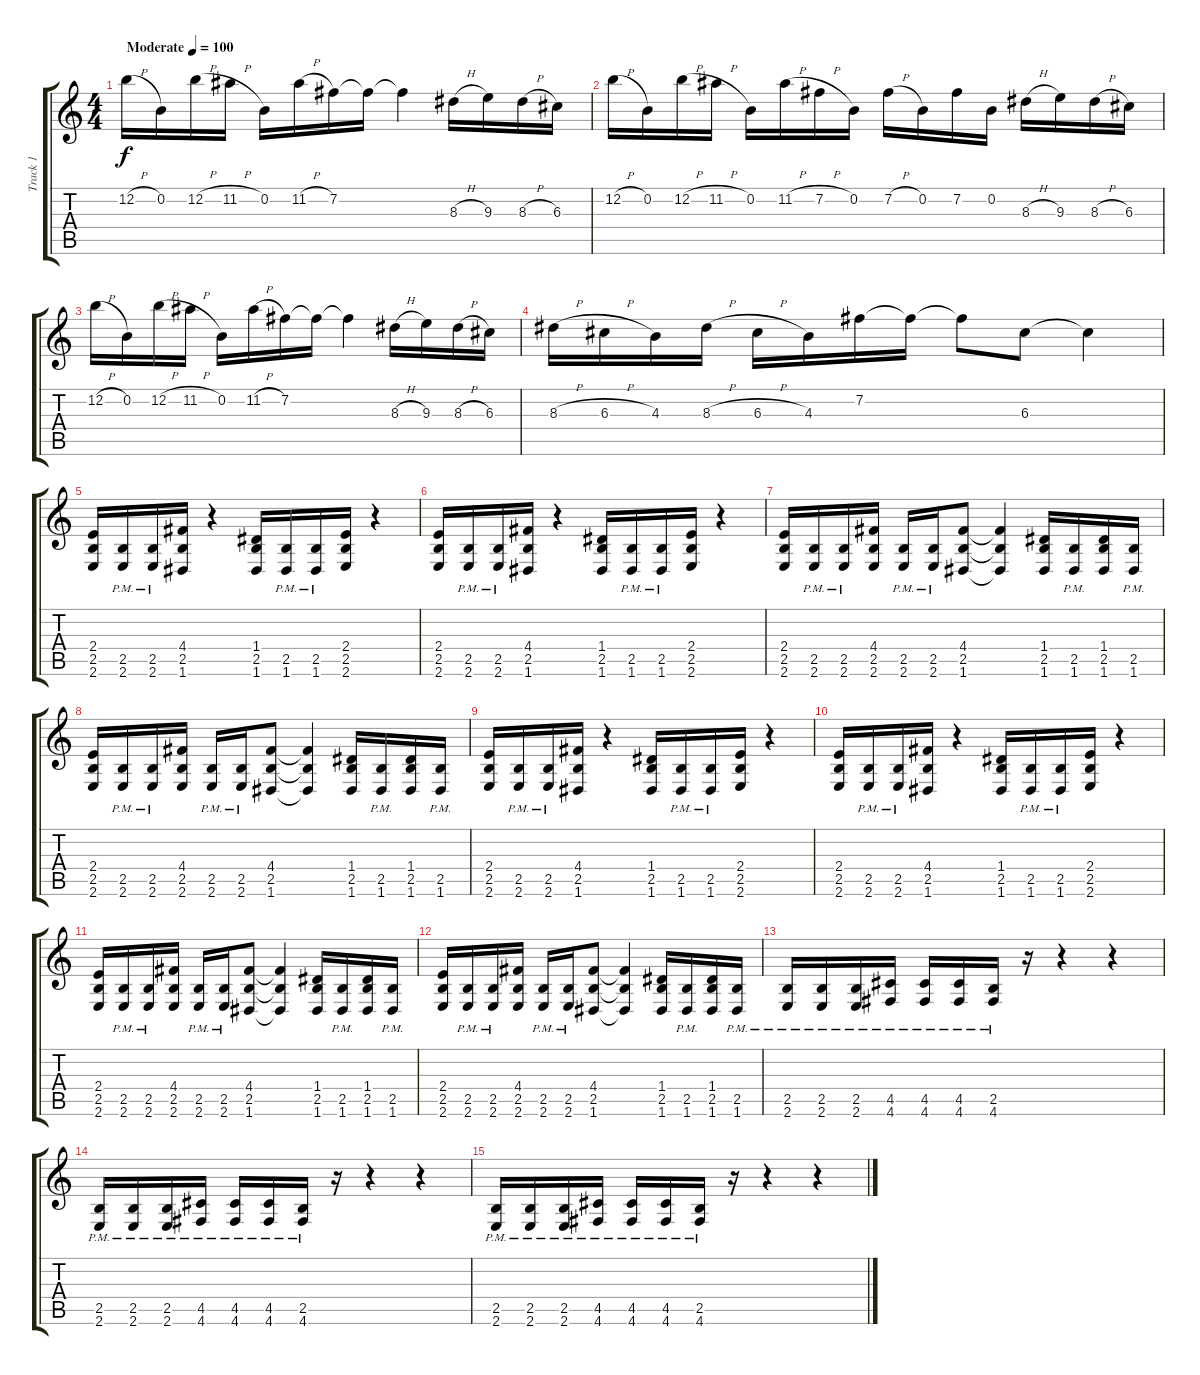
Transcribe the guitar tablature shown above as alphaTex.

\track ("Track 1" "Track 1") {instrument distortionguitar}
\staff {score tabs}
\tuning (E4 B3 G3 D3 A2 D2) {hide}
\ts (4 4)
\tempo (100 "Moderate")
\clef g2
\ks c
12.2{h}.16{dy f instrument distortionguitar} 0.2.16 12.2{h}.16 11.2{h}.16 0.2.16 11.2{h}.16 7.2.16 7.2{t}.16 7.2{t}.4 8.3{h}.16 9.3.16 8.3{h}.16 6.3.16 |
12.2{h}.16 0.2.16 12.2{h}.16 11.2{h}.16 0.2.16 11.2{h}.16 7.2{h}.16 0.2.16 7.2{h}.16 0.2.16 7.2.16 0.2.16 8.3{h}.16 9.3.16 8.3{h}.16 6.3.16 |
12.2{h}.16 0.2.16 12.2{h}.16 11.2{h}.16 0.2.16 11.2{h}.16 7.2.16 7.2{t}.16 7.2{t}.4 8.3{h}.16 9.3.16 8.3{h}.16 6.3.16 |
8.3{h}.16 6.3{h}.16 4.3.16 8.3{h}.16 6.3{h}.16 4.3.16 7.2.16 7.2{t}.16 7.2{t}.8 6.3.8 6.3{t}.4 |
(2.4 2.5 2.6).16 (2.5{pm} 2.6{pm}).16 (2.5{pm} 2.6{pm}).16 (4.4 2.5 1.6).16 r.4 (1.4 2.5 1.6).16 (2.5{pm} 1.6{pm}).16 (2.5{pm} 1.6{pm}).16 (2.4 2.5 2.6).16 r.4 |
(2.4 2.5 2.6).16 (2.5{pm} 2.6{pm}).16 (2.5{pm} 2.6{pm}).16 (4.4 2.5 1.6).16 r.4 (1.4 2.5 1.6).16 (2.5{pm} 1.6{pm}).16 (2.5{pm} 1.6{pm}).16 (2.4 2.5 2.6).16 r.4 |
(2.4 2.5 2.6).16 (2.5{pm} 2.6{pm}).16 (2.5{pm} 2.6{pm}).16 (4.4 2.5 2.6).16 (2.5{pm} 2.6{pm}).16 (2.5{pm} 2.6{pm}).16 (4.4 2.5 1.6).8 (4.4{t} 2.5{t} 1.6{t}).4 (1.4 2.5 1.6).16 (2.5{pm} 1.6{pm}).16 (1.4 2.5 1.6).16 (2.5{pm} 1.6{pm}).16 |
(2.4 2.5 2.6).16 (2.5{pm} 2.6{pm}).16 (2.5{pm} 2.6{pm}).16 (4.4 2.5 2.6).16 (2.5{pm} 2.6{pm}).16 (2.5{pm} 2.6{pm}).16 (4.4 2.5 1.6).8 (4.4{t} 2.5{t} 1.6{t}).4 (1.4 2.5 1.6).16 (2.5{pm} 1.6{pm}).16 (1.4 2.5 1.6).16 (2.5{pm} 1.6{pm}).16 |
(2.4 2.5 2.6).16 (2.5{pm} 2.6{pm}).16 (2.5{pm} 2.6{pm}).16 (4.4 2.5 1.6).16 r.4 (1.4 2.5 1.6).16 (2.5{pm} 1.6{pm}).16 (2.5{pm} 1.6{pm}).16 (2.4 2.5 2.6).16 r.4 |
(2.4 2.5 2.6).16 (2.5{pm} 2.6{pm}).16 (2.5{pm} 2.6{pm}).16 (4.4 2.5 1.6).16 r.4 (1.4 2.5 1.6).16 (2.5{pm} 1.6{pm}).16 (2.5{pm} 1.6{pm}).16 (2.4 2.5 2.6).16 r.4 |
(2.4 2.5 2.6).16 (2.5{pm} 2.6{pm}).16 (2.5{pm} 2.6{pm}).16 (4.4 2.5 2.6).16 (2.5{pm} 2.6{pm}).16 (2.5{pm} 2.6{pm}).16 (4.4 2.5 1.6).8 (4.4{t} 2.5{t} 1.6{t}).4 (1.4 2.5 1.6).16 (2.5{pm} 1.6{pm}).16 (1.4 2.5 1.6).16 (2.5{pm} 1.6{pm}).16 |
(2.4 2.5 2.6).16 (2.5{pm} 2.6{pm}).16 (2.5{pm} 2.6{pm}).16 (4.4 2.5 2.6).16 (2.5{pm} 2.6{pm}).16 (2.5{pm} 2.6{pm}).16 (4.4 2.5 1.6).8 (4.4{t} 2.5{t} 1.6{t}).4 (1.4 2.5 1.6).16 (2.5{pm} 1.6{pm}).16 (1.4 2.5 1.6).16 (2.5{pm} 1.6{pm}).16 |
(2.5{pm} 2.6{pm}).16 (2.5{pm} 2.6{pm}).16 (2.5{pm} 2.6{pm}).16 (4.5{pm} 4.6{pm}).16 (4.5{pm} 4.6{pm}).16 (4.5{pm} 4.6{pm}).16 (2.5{pm} 4.6{pm}).16 r.16 r.4 r.4 |
(2.5{pm} 2.6{pm}).16 (2.5{pm} 2.6{pm}).16 (2.5{pm} 2.6{pm}).16 (4.5{pm} 4.6{pm}).16 (4.5{pm} 4.6{pm}).16 (4.5{pm} 4.6{pm}).16 (2.5{pm} 4.6{pm}).16 r.16 r.4 r.4 |
(2.5{pm} 2.6{pm}).16 (2.5{pm} 2.6{pm}).16 (2.5{pm} 2.6{pm}).16 (4.5{pm} 4.6{pm}).16 (4.5{pm} 4.6{pm}).16 (4.5{pm} 4.6{pm}).16 (2.5{pm} 4.6{pm}).16 r.16 r.4 r.4
